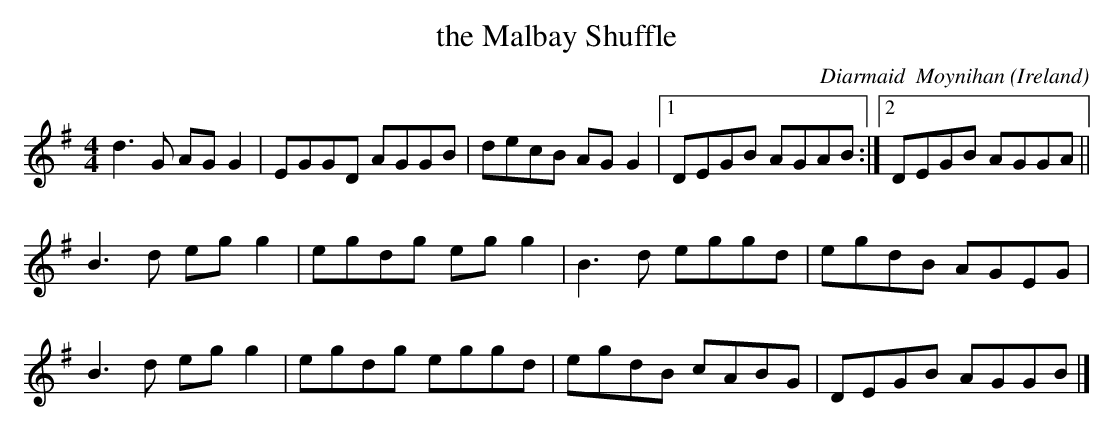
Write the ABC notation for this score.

X:1
T:the Malbay Shuffle
C:Diarmaid  Moynihan
L:1/8
M:4/4
O:Ireland
K:G major
d3G AGG2 | EGGD AGGB | decB AGG2 |1 DEGB AGAB :|2 DEGB AGGA ||
B3d egg2 | egdg egg2 | B3d eggd | egdB AGEG |
B3d egg2 | egdg eggd | egdB cABG | DEGB AGGB |]
